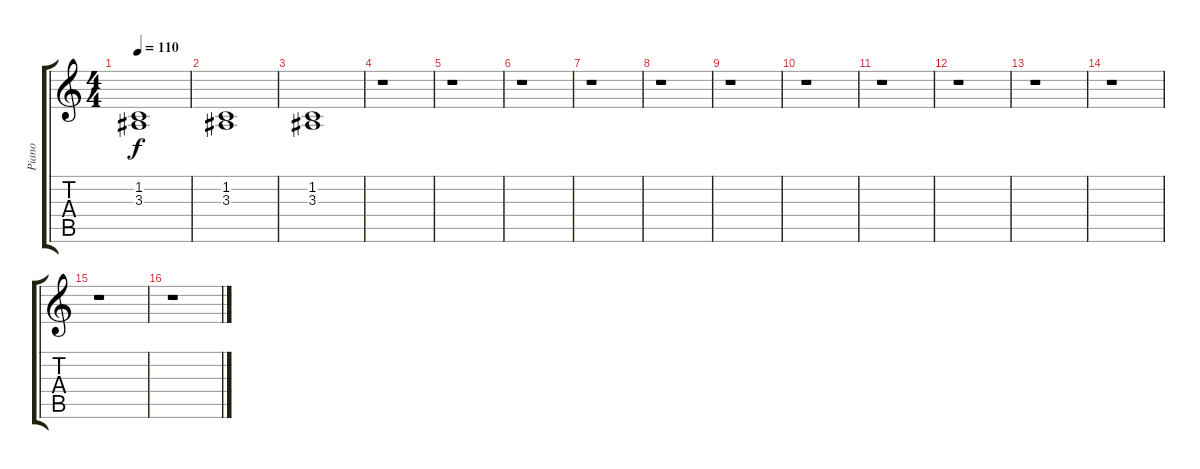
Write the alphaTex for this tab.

\track ("Piano" "Piano") {instrument electricpiano2}
\staff {score tabs}
\tuning (E4 B3 G3 D3 A2 E2) {hide}
\ts (4 4)
\tempo 110
\clef g2
\ks c
(1.2 3.3).1{dy f} |
(1.2 3.3).1 |
(1.2 3.3).1 |
r.1 |
r.1 |
r.1 |
r.1 |
r.1 |
r.1 |
r.1 |
r.1 |
r.1 |
r.1 |
r.1 |
r.1 |
r.1
